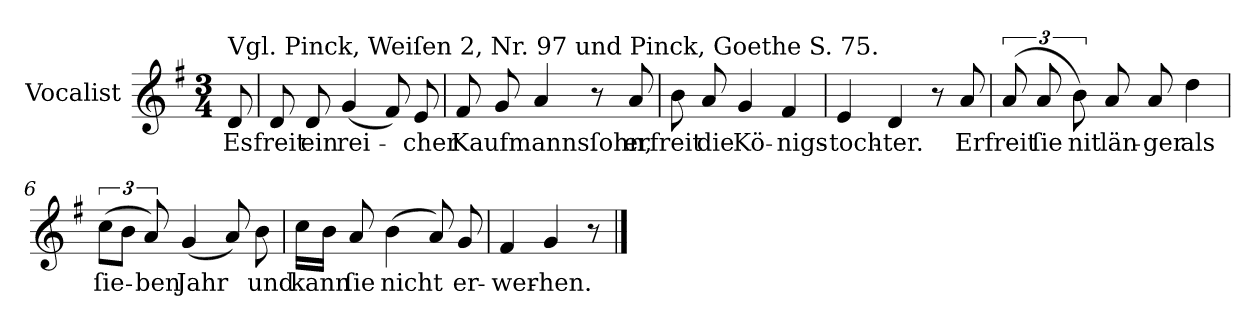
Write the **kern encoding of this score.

**kern	**text
*part1	*part1
*staff1	*staff1
*I"Vocalist	*
*k[f#]	*
*G:	*
*M3/4	*
=	=
!LO:TX:a:t=Vgl. Pinck, Weiſen 2, Nr. 97 und Pinck, Goethe S. 75.	!
8d	Es
=1	=1
8d	freit
8d	ein
(4g	rei-
8f#)	.
8e	-cher
=2	=2
8f#	Kaufmannsſohn,
8g	.
4a	.
8r	.
8a	er
=3	=3
8b	freit
8a	die
4g	Kö-
4f#	-nigs-
=4	=4
4e	-toch-
4d	-ter.
8r	.
8a	Er
=5	=5
(<12a	freit
12a	ſie
12b)	nit
8a	län-
8a	-ger
4dd	als
=6	=6
(12ccL	ſie-
12bJ	.
12a)	-ben
(4g	Jahr
8a)	.
8b	und
=7	=7
16ccLL	kann
16bJJ	.
8a	ſie
(<4b	nicht
8a)	.
8g	er-
=8	=8
4f#	-wer-
4g	-hen.
8r	.
==	==
*-	*-
